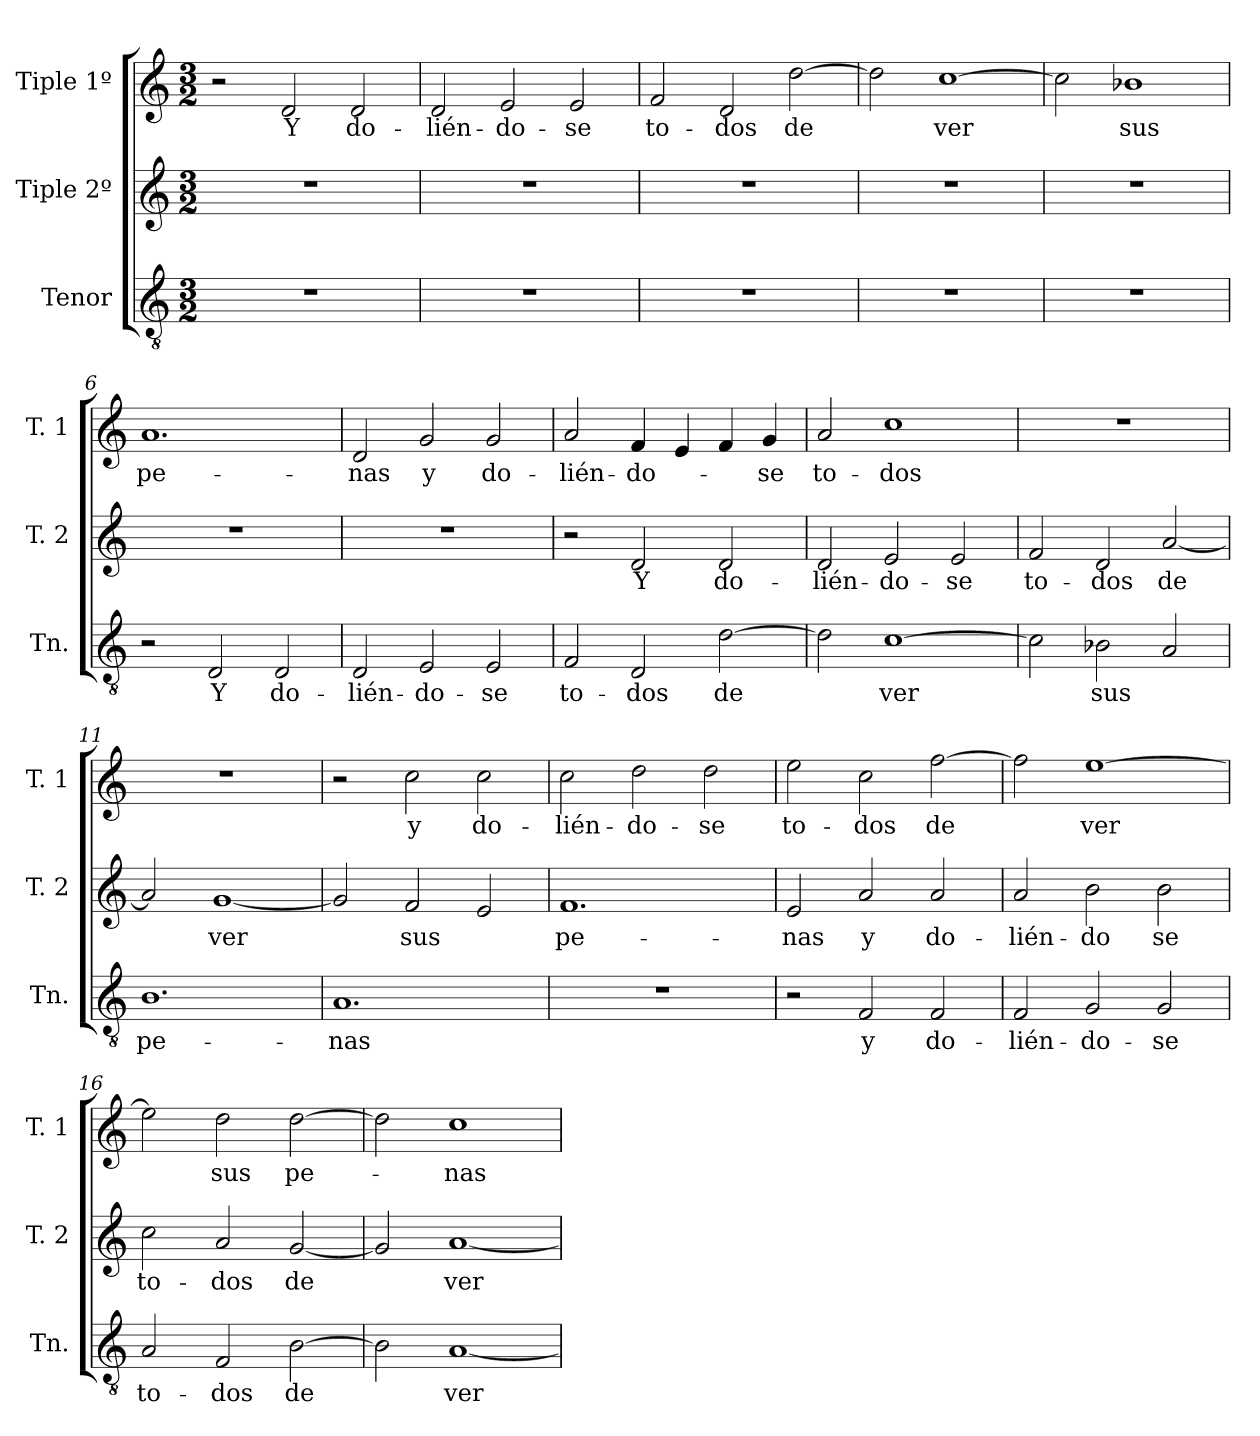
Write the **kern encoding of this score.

**kern	**text	**kern	**text	**kern	**text
*part3	*part3	*part2	*part2	*part1	*part1
*staff3	*staff3	*staff2	*staff2	*staff1	*staff1
*I"Tenor	*	*I"Tiple 2º	*	*I"Tiple 1º	*
*I'Tn.	*	*I'T. 2	*	*I'T. 1	*
*clefGv2	*	*clefG2	*	*clefG2	*
*M3/2	*	*M3/2	*	*M3/2	*
=1	=1	=1	=1	=1	=1
1.r	.	1.r	.	2r	.
.	.	.	.	2d	Y
.	.	.	.	2d	do-
=2	=2	=2	=2	=2	=2
1.r	.	1.r	.	2d	-lién-
.	.	.	.	2e	-do-
.	.	.	.	2e	-se
=3	=3	=3	=3	=3	=3
1.r	.	1.r	.	2f	to-
.	.	.	.	2d	-dos
.	.	.	.	[2dd	de
=4	=4	=4	=4	=4	=4
1.r	.	1.r	.	2dd]	.
.	.	.	.	[1cc	ver
=5	=5	=5	=5	=5	=5
1.r	.	1.r	.	2cc]	.
.	.	.	.	1b-X	sus
=6	=6	=6	=6	=6	=6
2r	.	1.r	.	1.a	pe-
2D	Y	.	.	.	.
2D	do-	.	.	.	.
=7	=7	=7	=7	=7	=7
2D	-lién-	1.r	.	2d	-nas
2E	-do-	.	.	2g	y
2E	-se	.	.	2g	do-
=8	=8	=8	=8	=8	=8
2F	to-	2r	.	2a	-lién-
2D	-dos	2d	Y	4f	-do-
.	.	.	.	4e	.
[2d	de	2d	do-	4f	.
.	.	.	.	4g	-se
=9	=9	=9	=9	=9	=9
2d]	.	2d	-lién-	2a	to-
[1c	ver	2e	-do-	1cc	-dos
.	.	2e	-se	.	.
=10	=10	=10	=10	=10	=10
2c]	.	2f	to-	1.r	.
2B-X	sus	2d	-dos	.	.
2A	.	[2a	de	.	.
=11	=11	=11	=11	=11	=11
1.B	pe-	2a]	.	1.r	.
.	.	[1g	ver	.	.
=12	=12	=12	=12	=12	=12
1.A	-nas	2g]	.	2r	.
.	.	2f	sus	2cc	y
.	.	2e	.	2cc	do-
=13	=13	=13	=13	=13	=13
1.r	.	1.f	pe-	2cc	-lién-
.	.	.	.	2dd	-do-
.	.	.	.	2dd	-se
=14	=14	=14	=14	=14	=14
2r	.	2e	-nas	2ee	to-
2F	y	2a	y	2cc	-dos
2F	do-	2a	do-	[2ff	de
=15	=15	=15	=15	=15	=15
2F	-lién-	2a	-lién-	2ff]	.
2G	-do-	2b	-do	[1ee	ver
2G	-se	2b	se	.	.
=16	=16	=16	=16	=16	=16
2A	to-	2cc	to-	2ee]	.
2F	-dos	2a	-dos	2dd	sus
[2B	de	[2g	de	[2dd	pe-
=17	=17	=17	=17	=17	=17
2B]	.	2g]	.	2dd]	.
[1A	ver	[1a	ver	1cc	-nas
=	=	=	=	=	=
*-	*-	*-	*-	*-	*-
